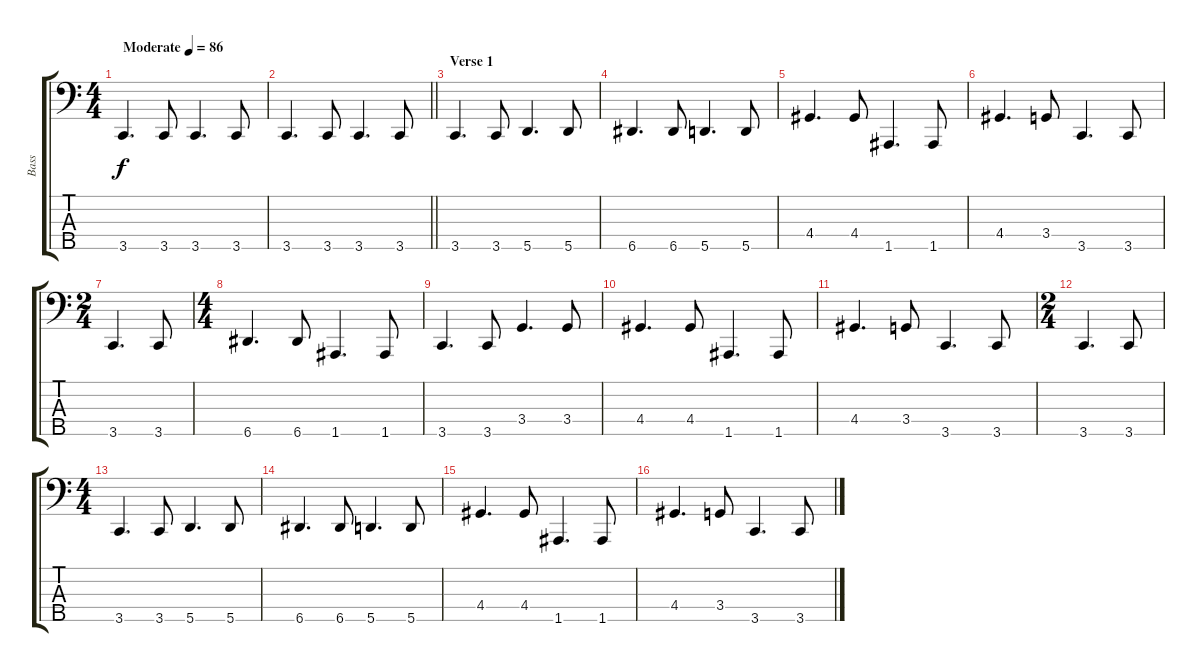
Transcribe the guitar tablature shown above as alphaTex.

\track ("Bass" "Bass") {instrument electricbasspick}
\staff {score tabs}
\tuning (G2 D2 A1 E1 A0) {hide}
\ts (4 4)
\tempo (86 "Moderate")
\clef f4
\ks c
3.5.4{d dy f instrument electricbasspick} 3.5.8 3.5.4{d} 3.5.8 |
\barLineRight lightlight
3.5.4{d} 3.5.8 3.5.4{d} 3.5.8 |
\section ("" "Verse 1")
3.5.4{d} 3.5.8 5.5.4{d} 5.5.8 |
6.5.4{d} 6.5.8 5.5.4{d} 5.5.8 |
4.4.4{d} 4.4.8 1.5.4{d} 1.5.8 |
4.4.4{d} 3.4.8 3.5.4{d} 3.5.8 |
\ts (2 4)
3.5.4{d} 3.5.8 |
\ts (4 4)
6.5.4{d} 6.5.8 1.5.4{d} 1.5.8 |
3.5.4{d} 3.5.8 3.4.4{d} 3.4.8 |
4.4.4{d} 4.4.8 1.5.4{d} 1.5.8 |
4.4.4{d} 3.4.8 3.5.4{d} 3.5.8 |
\ts (2 4)
3.5.4{d} 3.5.8 |
\ts (4 4)
3.5.4{d} 3.5.8 5.5.4{d} 5.5.8 |
6.5.4{d} 6.5.8 5.5.4{d} 5.5.8 |
4.4.4{d} 4.4.8 1.5.4{d} 1.5.8 |
4.4.4{d} 3.4.8 3.5.4{d} 3.5.8
